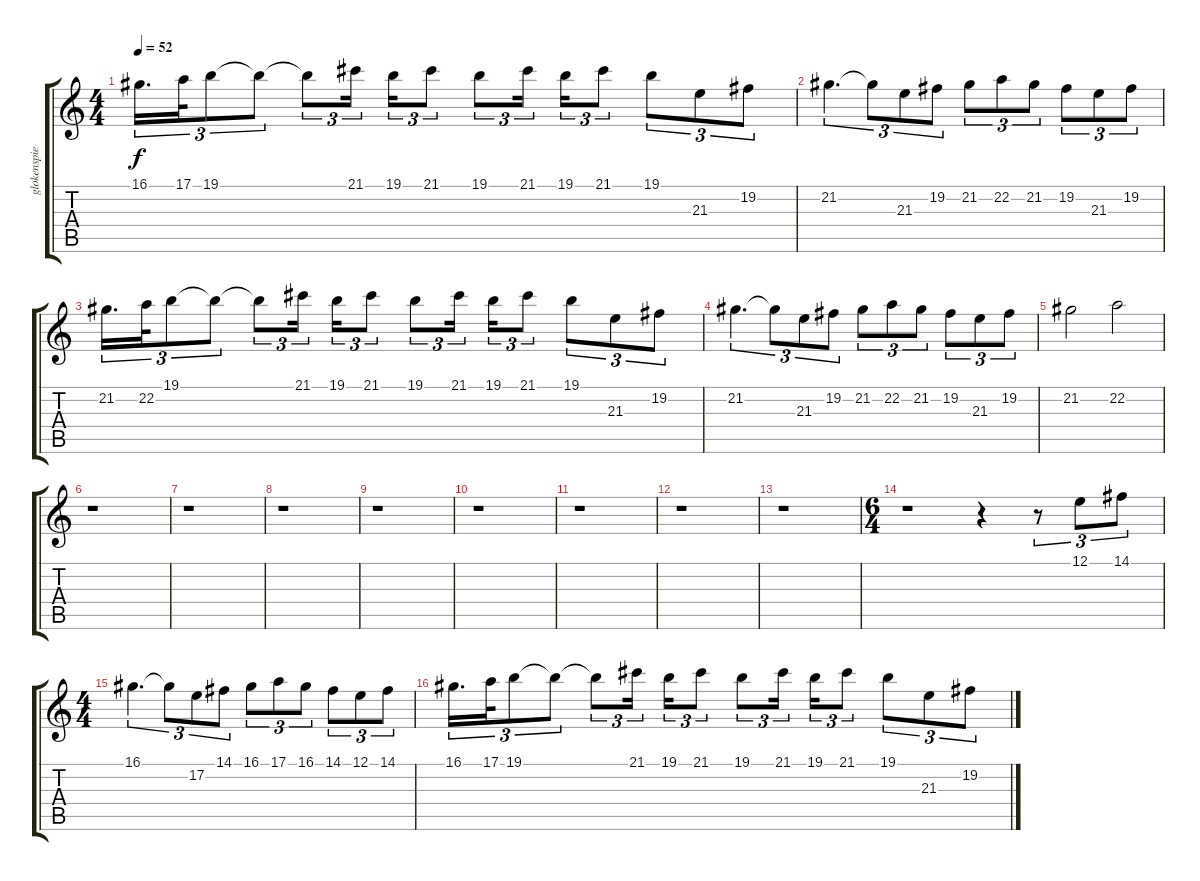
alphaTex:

\track ("glokenspiel (jonny)" "glokenspie") {instrument glockenspiel}
\staff {score tabs}
\tuning (E4 B3 G3 D3 A2 E2) {hide}
\ts (4 4)
\tempo 52
\clef g2
\ks c
16.1.16{d tu (3 2) dy f} 17.1.32{tu (3 2)} 19.1.8{tu (3 2)} 19.1{t}.8{tu (3 2)} 19.1{t}.8{tu (3 2)} 21.1.16{tu (3 2)} 19.1.16{tu (3 2)} 21.1.8{tu (3 2)} 19.1.8{tu (3 2)} 21.1.16{tu (3 2)} 19.1.16{tu (3 2)} 21.1.8{tu (3 2)} 19.1.8{tu (3 2)} 21.3.8{tu (3 2)} 19.2.8{tu (3 2)} |
21.2.4{d tu (3 2)} 21.2{t}.8{tu (3 2)} 21.3.8{tu (3 2)} 19.2.8{tu (3 2)} 21.2.8{tu (3 2)} 22.2.8{tu (3 2)} 21.2.8{tu (3 2)} 19.2.8{tu (3 2)} 21.3.8{tu (3 2)} 19.2.8{tu (3 2)} |
21.2.16{d tu (3 2)} 22.2.32{tu (3 2)} 19.1.8{tu (3 2)} 19.1{t}.8{tu (3 2)} 19.1{t}.8{tu (3 2)} 21.1.16{tu (3 2)} 19.1.16{tu (3 2)} 21.1.8{tu (3 2)} 19.1.8{tu (3 2)} 21.1.16{tu (3 2)} 19.1.16{tu (3 2)} 21.1.8{tu (3 2)} 19.1.8{tu (3 2)} 21.3.8{tu (3 2)} 19.2.8{tu (3 2)} |
21.2.4{d tu (3 2)} 21.2{t}.8{tu (3 2)} 21.3.8{tu (3 2)} 19.2.8{tu (3 2)} 21.2.8{tu (3 2)} 22.2.8{tu (3 2)} 21.2.8{tu (3 2)} 19.2.8{tu (3 2)} 21.3.8{tu (3 2)} 19.2.8{tu (3 2)} |
21.2.2 22.2.2 |
r.1 |
r.1 |
r.1 |
r.1 |
r.1 |
r.1 |
r.1 |
r.1 |
\ts (6 4)
r.1 r.4 r.8{tu (3 2)} 12.1.8{tu (3 2)} 14.1.8{tu (3 2)} |
\ts (4 4)
16.1.4{d tu (3 2)} 16.1{t}.8{tu (3 2)} 17.2.8{tu (3 2)} 14.1.8{tu (3 2)} 16.1.8{tu (3 2)} 17.1.8{tu (3 2)} 16.1.8{tu (3 2)} 14.1.8{tu (3 2)} 12.1.8{tu (3 2)} 14.1.8{tu (3 2)} |
16.1.16{d tu (3 2)} 17.1.32{tu (3 2)} 19.1.8{tu (3 2)} 19.1{t}.8{tu (3 2)} 19.1{t}.8{tu (3 2)} 21.1.16{tu (3 2)} 19.1.16{tu (3 2)} 21.1.8{tu (3 2)} 19.1.8{tu (3 2)} 21.1.16{tu (3 2)} 19.1.16{tu (3 2)} 21.1.8{tu (3 2)} 19.1.8{tu (3 2)} 21.3.8{tu (3 2)} 19.2.8{tu (3 2)}
